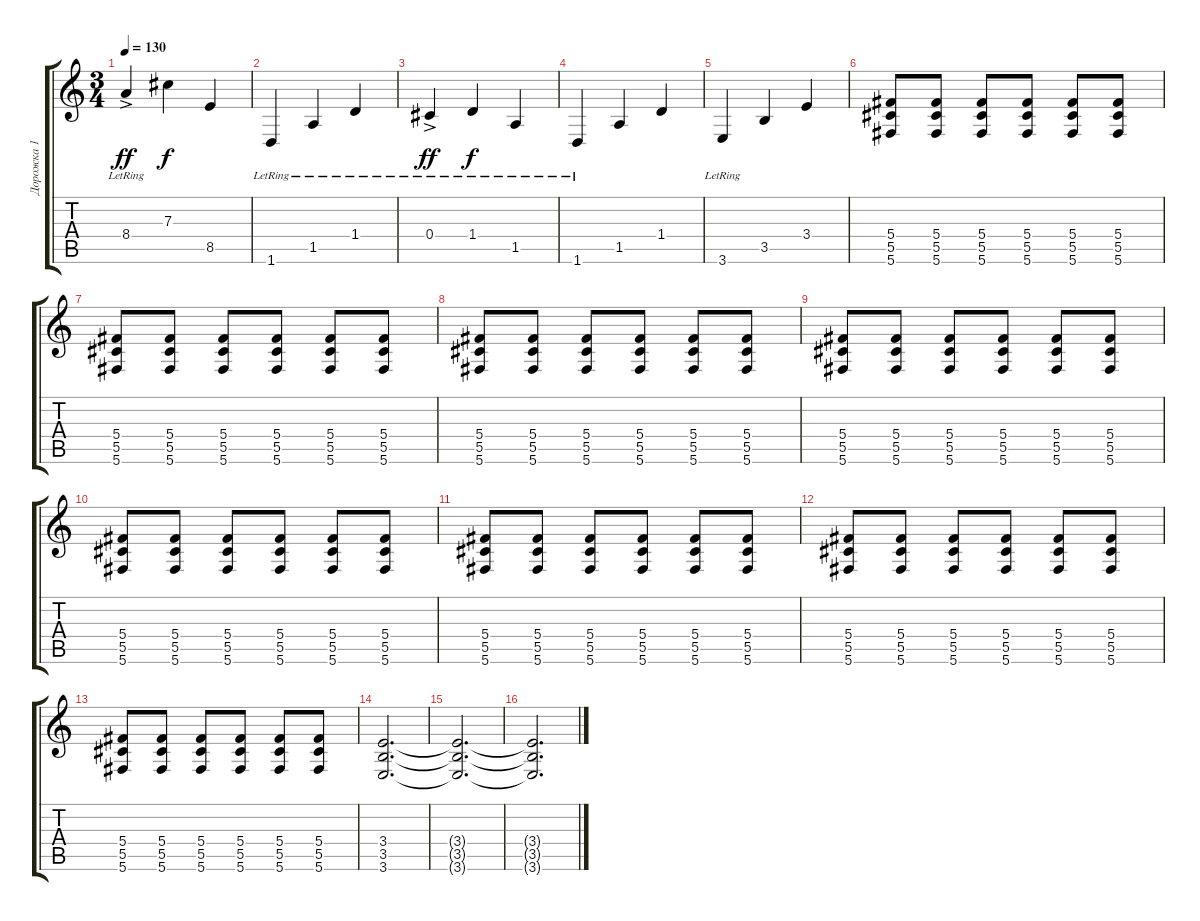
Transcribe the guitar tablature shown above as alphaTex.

\track ("Дорожка 1" "Дорожка 1") {instrument distortionguitar}
\staff {score tabs}
\tuning (Eb4 Bb3 Gb3 Db3 Ab2 Db2) {hide}
\ts (3 4)
\tempo 130
\clef g2
\ks c
8.4{ac lr}.4{dy ff} 7.3.4{dy f} 8.5.4 |
1.6{lr}.4 1.5{lr}.4 1.4{lr}.4 |
0.4{ac lr}.4{dy ff} 1.4{lr}.4{dy f} 1.5{lr}.4 |
1.6{lr}.4 1.5.4 1.4.4 |
3.6{lr}.4 3.5.4 3.4.4 |
(5.4 5.5 5.6).8 (5.4 5.5 5.6).8 (5.4 5.5 5.6).8 (5.4 5.5 5.6).8 (5.4 5.5 5.6).8 (5.4 5.5 5.6).8 |
(5.4 5.5 5.6).8 (5.4 5.5 5.6).8 (5.4 5.5 5.6).8 (5.4 5.5 5.6).8 (5.4 5.5 5.6).8 (5.4 5.5 5.6).8 |
(5.4 5.5 5.6).8 (5.4 5.5 5.6).8 (5.4 5.5 5.6).8 (5.4 5.5 5.6).8 (5.4 5.5 5.6).8 (5.4 5.5 5.6).8 |
(5.4 5.5 5.6).8 (5.4 5.5 5.6).8 (5.4 5.5 5.6).8 (5.4 5.5 5.6).8 (5.4 5.5 5.6).8 (5.4 5.5 5.6).8 |
(5.4 5.5 5.6).8 (5.4 5.5 5.6).8 (5.4 5.5 5.6).8 (5.4 5.5 5.6).8 (5.4 5.5 5.6).8 (5.4 5.5 5.6).8 |
(5.4 5.5 5.6).8 (5.4 5.5 5.6).8 (5.4 5.5 5.6).8 (5.4 5.5 5.6).8 (5.4 5.5 5.6).8 (5.4 5.5 5.6).8 |
(5.4 5.5 5.6).8 (5.4 5.5 5.6).8 (5.4 5.5 5.6).8 (5.4 5.5 5.6).8 (5.4 5.5 5.6).8 (5.4 5.5 5.6).8 |
(5.4 5.5 5.6).8 (5.4 5.5 5.6).8 (5.4 5.5 5.6).8 (5.4 5.5 5.6).8 (5.4 5.5 5.6).8 (5.4 5.5 5.6).8 |
(3.4 3.5 3.6).2{d} |
(3.4{t} 3.5{t} 3.6{t}).2{d} |
(3.4{t} 3.5{t} 3.6{t}).2{d}
